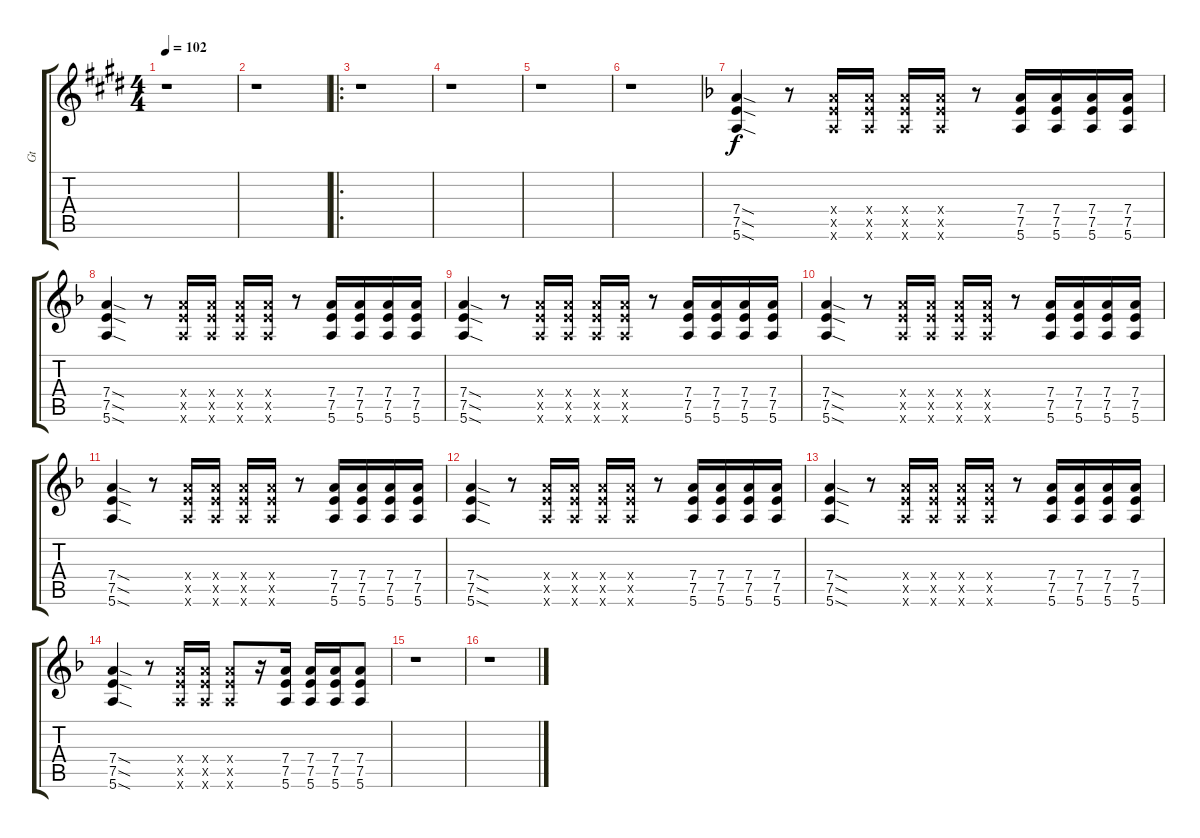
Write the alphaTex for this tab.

\track ("Gt" "Gt") {instrument overdrivenguitar}
\staff {score tabs}
\tuning (E4 B3 G3 D3 A2 E2) {hide}
\ts (4 4)
\tempo 102
\clef g2
\ks e
r.1{dy f instrument overdrivenguitar} |
r.1 |
\ro
r.1 |
r.1 |
r.1 |
r.1 |
\ks f
(7.4{sod} 7.5{sod} 5.6{sod}).4 r.8 (7.4{x} 7.5{x} 5.6{x}).16 (7.4{x} 7.5{x} 5.6{x}).16 (7.4{x} 7.5{x} 5.6{x}).16 (7.4{x} 7.5{x} 5.6{x}).16 r.8 (7.4 7.5 5.6).16 (7.4 7.5 5.6).16 (7.4 7.5 5.6).16 (7.4 7.5 5.6).16 |
(7.4{sod} 7.5{sod} 5.6{sod}).4 r.8 (7.4{x} 7.5{x} 5.6{x}).16 (7.4{x} 7.5{x} 5.6{x}).16 (7.4{x} 7.5{x} 5.6{x}).16 (7.4{x} 7.5{x} 5.6{x}).16 r.8 (7.4 7.5 5.6).16 (7.4 7.5 5.6).16 (7.4 7.5 5.6).16 (7.4 7.5 5.6).16 |
(7.4{sod} 7.5{sod} 5.6{sod}).4 r.8 (7.4{x} 7.5{x} 5.6{x}).16 (7.4{x} 7.5{x} 5.6{x}).16 (7.4{x} 7.5{x} 5.6{x}).16 (7.4{x} 7.5{x} 5.6{x}).16 r.8 (7.4 7.5 5.6).16 (7.4 7.5 5.6).16 (7.4 7.5 5.6).16 (7.4 7.5 5.6).16 |
(7.4{sod} 7.5{sod} 5.6{sod}).4 r.8 (7.4{x} 7.5{x} 5.6{x}).16 (7.4{x} 7.5{x} 5.6{x}).16 (7.4{x} 7.5{x} 5.6{x}).16 (7.4{x} 7.5{x} 5.6{x}).16 r.8 (7.4 7.5 5.6).16 (7.4 7.5 5.6).16 (7.4 7.5 5.6).16 (7.4 7.5 5.6).16 |
(7.4{sod} 7.5{sod} 5.6{sod}).4 r.8 (7.4{x} 7.5{x} 5.6{x}).16 (7.4{x} 7.5{x} 5.6{x}).16 (7.4{x} 7.5{x} 5.6{x}).16 (7.4{x} 7.5{x} 5.6{x}).16 r.8 (7.4 7.5 5.6).16 (7.4 7.5 5.6).16 (7.4 7.5 5.6).16 (7.4 7.5 5.6).16 |
(7.4{sod} 7.5{sod} 5.6{sod}).4 r.8 (7.4{x} 7.5{x} 5.6{x}).16 (7.4{x} 7.5{x} 5.6{x}).16 (7.4{x} 7.5{x} 5.6{x}).16 (7.4{x} 7.5{x} 5.6{x}).16 r.8 (7.4 7.5 5.6).16 (7.4 7.5 5.6).16 (7.4 7.5 5.6).16 (7.4 7.5 5.6).16 |
(7.4{sod} 7.5{sod} 5.6{sod}).4 r.8 (7.4{x} 7.5{x} 5.6{x}).16 (7.4{x} 7.5{x} 5.6{x}).16 (7.4{x} 7.5{x} 5.6{x}).16 (7.4{x} 7.5{x} 5.6{x}).16 r.8 (7.4 7.5 5.6).16 (7.4 7.5 5.6).16 (7.4 7.5 5.6).16 (7.4 7.5 5.6).16 |
(7.4{sod} 7.5{sod} 5.6{sod}).4 r.8 (7.4{x} 7.5{x} 5.6{x}).16 (7.4{x} 7.5{x} 5.6{x}).16 (7.4{x} 7.5{x} 5.6{x}).8 r.16 (7.4 7.5 5.6).16 (7.4 7.5 5.6).16 (7.4 7.5 5.6).16 (7.4 7.5 5.6).8 |
r.1 |
r.1
